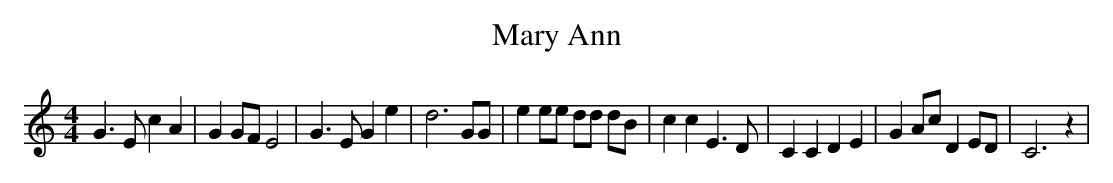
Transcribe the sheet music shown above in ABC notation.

X:1
T:Mary Ann
M:4/4
L:1/4
K:C
 G3/2 E/2 c A| G G/2F/2 E2| G3/2 E/2 G e| d3 G/2G/2| e e/2e/2 d/2d/2 d/2B/2|\
 c c E3/2 D/2| C C D E| G A/2c/2 D E/2D/2| C3 z|
